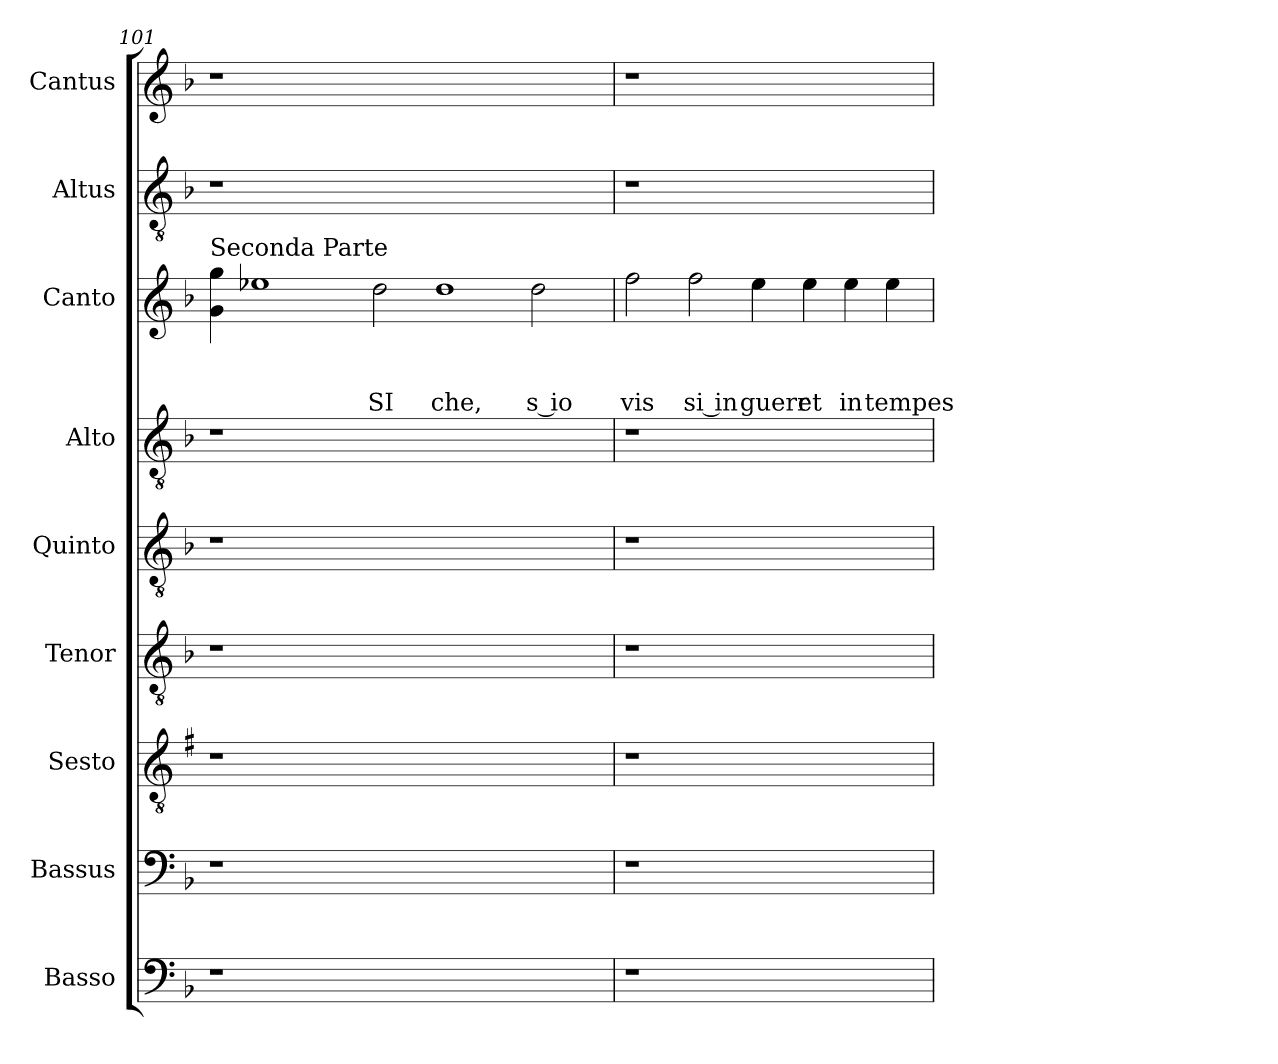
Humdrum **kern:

**kern	**kern	**kern	**kern	**kern	**kern	**kern	**text	**text	**text	**kern	**kern
*part9	*part8	*part7	*part6	*part5	*part4	*part3	*part3	*part3	*part3	*part2	*part1
*staff9	*staff8	*staff7	*staff6	*staff5	*staff4	*staff3	*staff3	*staff3	*staff3	*staff2	*staff1
*I"Basso	*I"Bassus	*I"Sesto	*I"Tenor	*I"Quinto	*I"Alto	*I"Canto	*	*	*	*I"Altus	*I"Cantus
*	*	*I'Sesto	*I'Tenor	*I'Quinto	*I'Alto	*I'Canto	*	*	*	*I'Altus	*I'Cantus
!!LO:LB:g=z
*clefF4	*clefF4	*clefGv2	*clefGv2	*clefGv2	*clefGv2	*clefG2	*	*	*	*clefGv2	*clefG2
*k[b-]	*k[b-]	*k[f#]	*k[b-]	*k[b-]	*k[b-]	*k[b-]	*	*	*	*k[b-]	*k[b-]
*F:	*F:	*G:	*F:	*F:	*F:	*F:	*	*	*	*F:	*F:
=101	=101	=101	=101	=101	=101	=101	=101	=101	=101	=101	=101
!	!	!	!	!	!	!LO:TX:a:t=Seconda Parte	!	!	!	!	!
1r	1r	1r	1r	1r	1r	4g\ 4gg\	.	.	.	1r	1r
.	.	.	.	.	.	1ee-X	.	.	.	.	.
0ryy	0ryy	0ryy	0ryy	0ryy	0ryy	.	.	.	.	0ryy	0ryy
!	!	!	!	!	!	!	!	!	!LO:LY:b	!	!
.	.	.	.	.	.	2dd\	.	.	SI	.	.
!	!	!	!	!	!	!	!	!	!LO:LY:b	!	!
.	.	.	.	.	.	1dd	.	.	che,	.	.
!	!	!	!	!	!	!	!	!	!LO:LY:b:rj	!	!
.	.	.	.	.	.	2dd\	.	.	s io	.	.
4ryy	4ryy	4ryy	4ryy	4ryy	4ryy	.	.	.	.	4ryy	4ryy
=102	=102	=102	=102	=102	=102	=102	=102	=102	=102	=102	=102
!	!	!	!	!	!	!	!	!	!LO:LY:b	!	!
1r	1r	1r	1r	1r	1r	2ff\	.	.	vis	1r	1r
!	!	!	!	!	!	!	!	!	!LO:LY:b:rj	!	!
.	.	.	.	.	.	2ff\	.	.	si in	.	.
!	!	!	!	!	!	!	!	!	!LO:LY:b	!	!
1ryy	1ryy	1ryy	1ryy	1ryy	1ryy	4ee\	.	.	guerr	1ryy	1ryy
!	!	!	!	!	!	!	!	!	!LO:LY:b	!	!
.	.	.	.	.	.	4ee\	.	.	et	.	.
!	!	!	!	!	!	!	!	!	!LO:LY:b	!	!
.	.	.	.	.	.	4ee\	.	.	in	.	.
!	!	!	!	!	!	!	!	!	!LO:LY:b	!	!
.	.	.	.	.	.	4ee\	.	.	tempes	.	.
=	=	=	=	=	=	=	=	=	=	=	=
*-	*-	*-	*-	*-	*-	*-	*-	*-	*-	*-	*-
